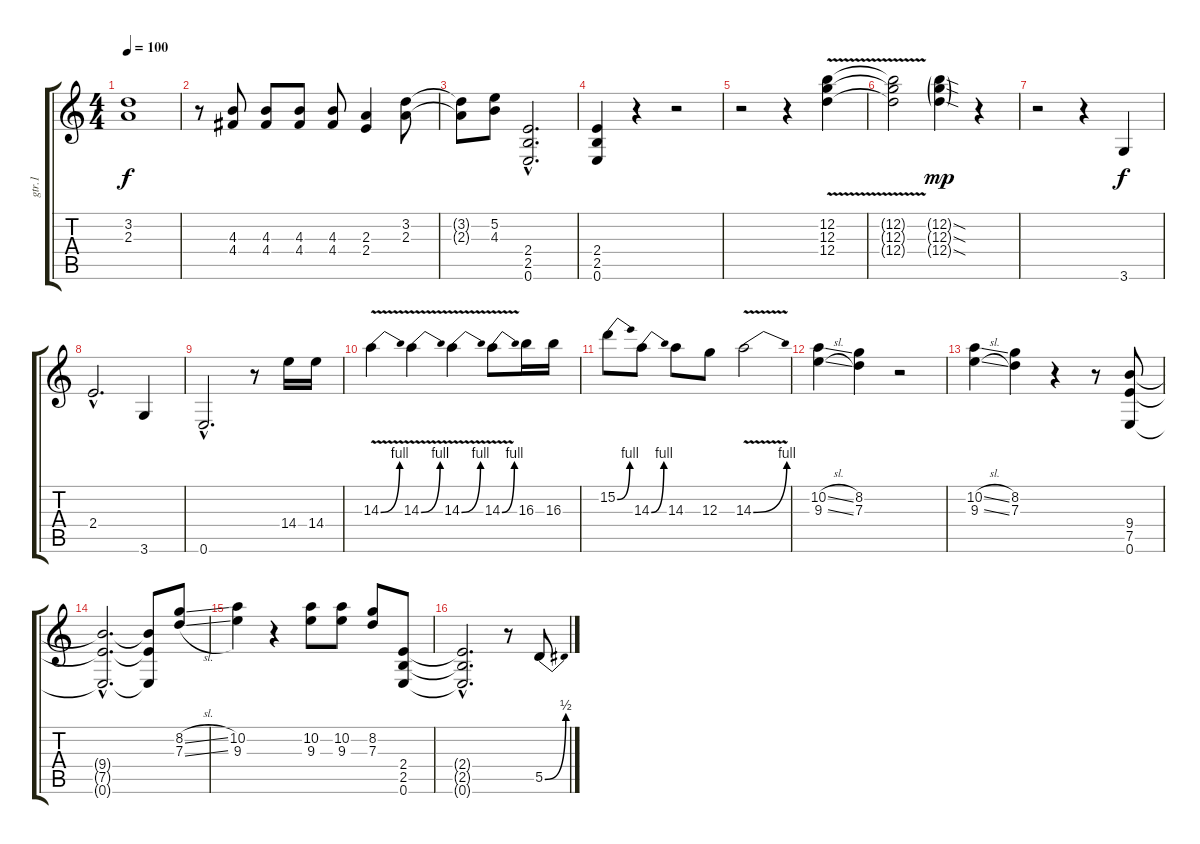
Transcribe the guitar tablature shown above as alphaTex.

\track ("gtr.1" "gtr.1") {instrument distortionguitar}
\staff {score tabs}
\tuning (E4 B3 G3 D3 A2 E2) {hide}
\ts (4 4)
\tempo 100
\clef g2
\ks c
(3.2{t} 2.3{t}).1{dy f} |
r.8 (4.3 4.4).8 (4.3 4.4).8 (4.3 4.4).8 (4.3 4.4).8 (2.3 2.4).4 (3.2 2.3).8 |
(3.2{t} 2.3{t}).8 (5.2 4.3).8 (2.4{hac} 2.5{hac} 0.6{hac}).2{d} |
(2.4 2.5 0.6).4 r.4 r.2 |
r.2 r.4 (12.2 12.3 12.4{v}).4 |
(12.2{t} 12.3{t} 12.4{t}).2 (12.2{sod g} 12.3{sod g} 12.4{sod g}).4{dy mp} r.4 |
r.2 r.4 3.6.4{dy f} |
2.4{hac}.2{d} 3.6.4 |
0.6{hac}.2{d} r.8 14.4.16 14.4.16 |
14.3{be (bend 0 0 60 4) v}.4 14.3{be (bend 0 0 60 4) v}.4 14.3{be (bend 0 0 60 4) v}.4 14.3{be (bend 0 0 60 4) v}.8 16.3.16 16.3.16 |
15.2{be (bend 0 0 60 4)}.8 14.3{be (bend 0 0 60 4)}.8 14.3.8 12.3.8 14.3{be (bend 0 0 60 4) v}.2 |
(10.2{sl} 9.3{sl}).4 (8.2 7.3).4 r.2 |
(10.2{sl} 9.3{sl}).4 (8.2 7.3).4 r.4 r.8 (9.4 7.5 0.6).8 |
(9.4{hac t} 7.5{hac t} 0.6{hac t}).2{d} (9.4{t} 7.5{t} 0.6{t}).8 (8.2{sl} 7.3{sl}).8 |
(10.2 9.3).4 r.4 (10.2 9.3).8 (10.2 9.3).8 (8.2 7.3).8 (2.4 2.5 0.6).8 |
(2.4{hac t} 2.5{hac t} 0.6{hac t}).2{d} r.8 5.5{be (bend 0 0 60 2)}.8
